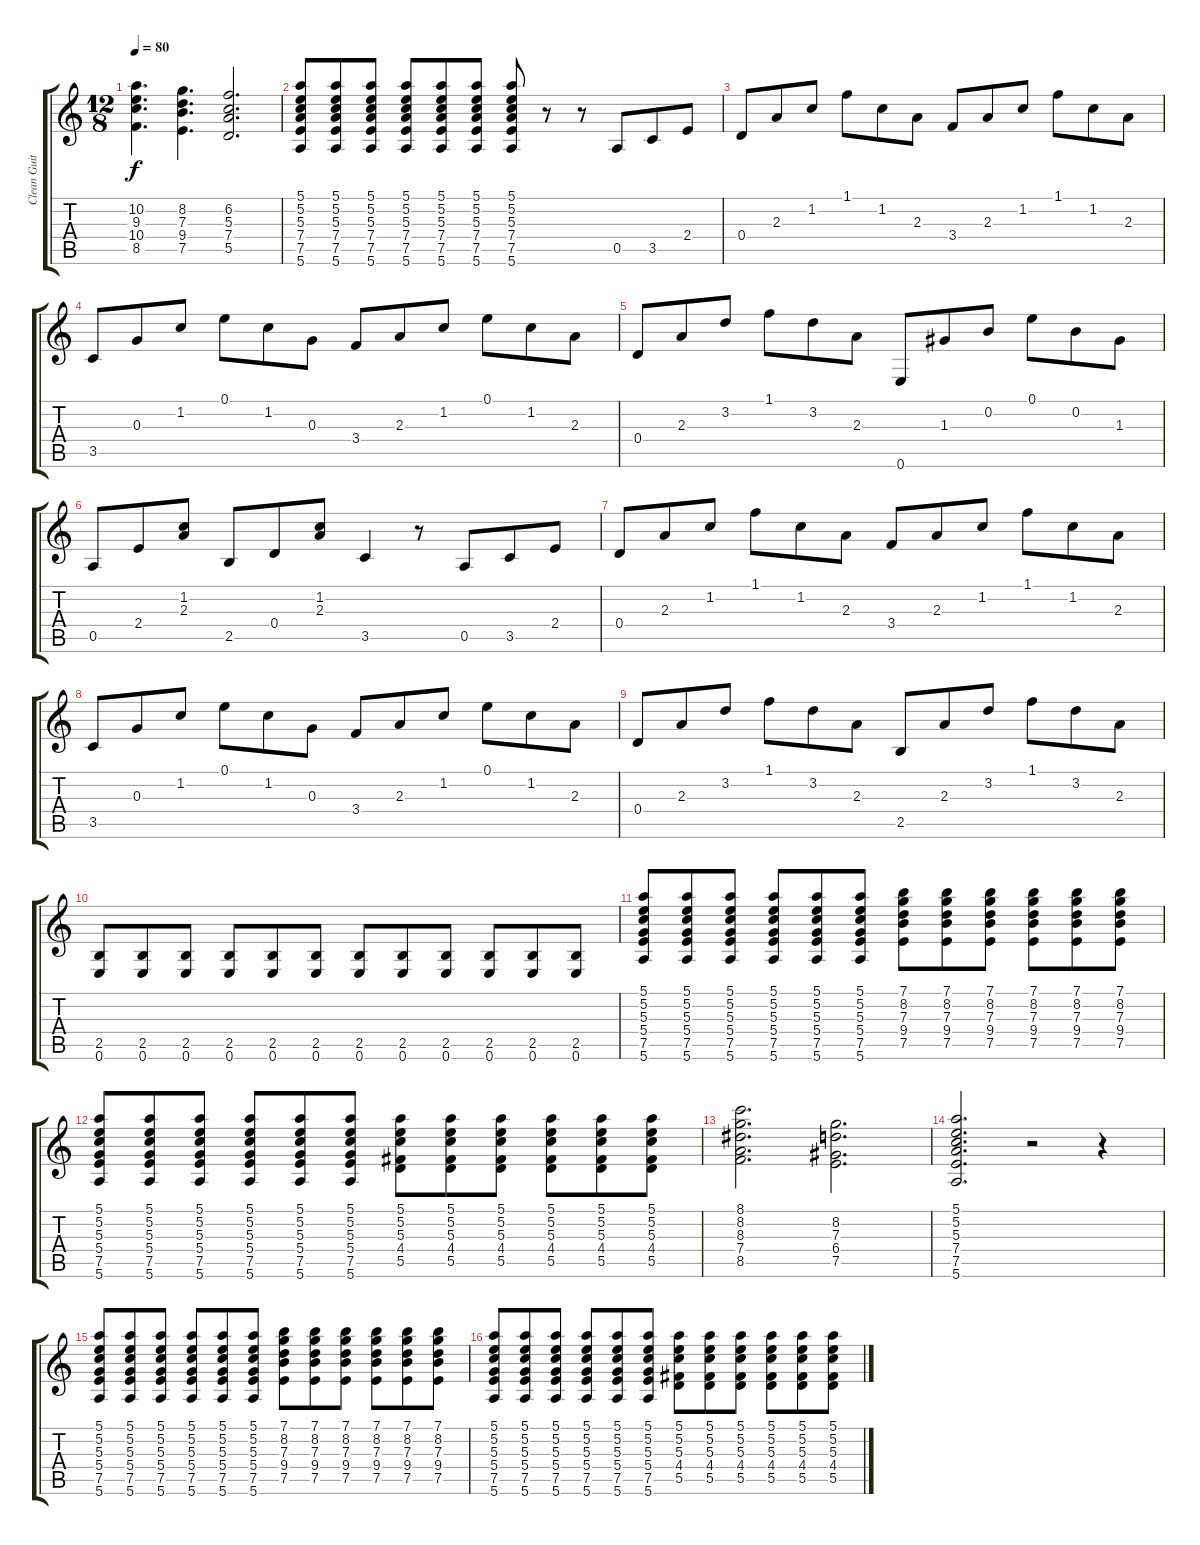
\track ("Clean Guitar" "Clean Guit") {instrument electricguitarclean}
\staff {score tabs}
\tuning (E4 B3 G3 D3 A2 E2) {hide}
\ts (12 8)
\tempo 80
\clef g2
\ks c
(10.2 9.3 10.4 8.5).4{d dy f} (8.2 7.3 9.4 7.5).4{d} (6.2 5.3 7.4 5.5).2{d} |
(5.1 5.2 5.3 7.4 7.5 5.6).8 (5.1 5.2 5.3 7.4 7.5 5.6).8 (5.1 5.2 5.3 7.4 7.5 5.6).8 (5.1 5.2 5.3 7.4 7.5 5.6).8 (5.1 5.2 5.3 7.4 7.5 5.6).8 (5.1 5.2 5.3 7.4 7.5 5.6).8 (5.1 5.2 5.3 7.4 7.5 5.6).8 r.8 r.8 0.5.8 3.5.8 2.4.8 |
0.4.8 2.3.8 1.2.8 1.1.8 1.2.8 2.3.8 3.4.8 2.3.8 1.2.8 1.1.8 1.2.8 2.3.8 |
3.5.8 0.3.8 1.2.8 0.1.8 1.2.8 0.3.8 3.4.8 2.3.8 1.2.8 0.1.8 1.2.8 2.3.8 |
0.4.8 2.3.8 3.2.8 1.1.8 3.2.8 2.3.8 0.6.8 1.3.8 0.2.8 0.1.8 0.2.8 1.3.8 |
0.5.8 2.4.8 (1.2 2.3).8 2.5.8 0.4.8 (1.2 2.3).8 3.5.4 r.8 0.5.8 3.5.8 2.4.8 |
0.4.8 2.3.8 1.2.8 1.1.8 1.2.8 2.3.8 3.4.8 2.3.8 1.2.8 1.1.8 1.2.8 2.3.8 |
3.5.8 0.3.8 1.2.8 0.1.8 1.2.8 0.3.8 3.4.8 2.3.8 1.2.8 0.1.8 1.2.8 2.3.8 |
0.4.8 2.3.8 3.2.8 1.1.8 3.2.8 2.3.8 2.5.8 2.3.8 3.2.8 1.1.8 3.2.8 2.3.8 |
(2.5 0.6).8 (2.5 0.6).8 (2.5 0.6).8 (2.5 0.6).8 (2.5 0.6).8 (2.5 0.6).8 (2.5 0.6).8 (2.5 0.6).8 (2.5 0.6).8 (2.5 0.6).8 (2.5 0.6).8 (2.5 0.6).8 |
(5.1 5.2 5.3 5.4 7.5 5.6).8 (5.1 5.2 5.3 5.4 7.5 5.6).8 (5.1 5.2 5.3 5.4 7.5 5.6).8 (5.1 5.2 5.3 5.4 7.5 5.6).8 (5.1 5.2 5.3 5.4 7.5 5.6).8 (5.1 5.2 5.3 5.4 7.5 5.6).8 (7.1 8.2 7.3 9.4 7.5).8 (7.1 8.2 7.3 9.4 7.5).8 (7.1 8.2 7.3 9.4 7.5).8 (7.1 8.2 7.3 9.4 7.5).8 (7.1 8.2 7.3 9.4 7.5).8 (7.1 8.2 7.3 9.4 7.5).8 |
(5.1 5.2 5.3 5.4 7.5 5.6).8 (5.1 5.2 5.3 5.4 7.5 5.6).8 (5.1 5.2 5.3 5.4 7.5 5.6).8 (5.1 5.2 5.3 5.4 7.5 5.6).8 (5.1 5.2 5.3 5.4 7.5 5.6).8 (5.1 5.2 5.3 5.4 7.5 5.6).8 (5.1 5.2 5.3 4.4 5.5).8 (5.1 5.2 5.3 4.4 5.5).8 (5.1 5.2 5.3 4.4 5.5).8 (5.1 5.2 5.3 4.4 5.5).8 (5.1 5.2 5.3 4.4 5.5).8 (5.1 5.2 5.3 4.4 5.5).8 |
(8.1 8.2 8.3 7.4 8.5).2{d} (8.2 7.3 6.4 7.5).2{d} |
(5.1 5.2 5.3 7.4 7.5 5.6).2{d} r.2 r.4 |
(5.1 5.2 5.3 5.4 7.5 5.6).8 (5.1 5.2 5.3 5.4 7.5 5.6).8 (5.1 5.2 5.3 5.4 7.5 5.6).8 (5.1 5.2 5.3 5.4 7.5 5.6).8 (5.1 5.2 5.3 5.4 7.5 5.6).8 (5.1 5.2 5.3 5.4 7.5 5.6).8 (7.1 8.2 7.3 9.4 7.5).8 (7.1 8.2 7.3 9.4 7.5).8 (7.1 8.2 7.3 9.4 7.5).8 (7.1 8.2 7.3 9.4 7.5).8 (7.1 8.2 7.3 9.4 7.5).8 (7.1 8.2 7.3 9.4 7.5).8 |
(5.1 5.2 5.3 5.4 7.5 5.6).8 (5.1 5.2 5.3 5.4 7.5 5.6).8 (5.1 5.2 5.3 5.4 7.5 5.6).8 (5.1 5.2 5.3 5.4 7.5 5.6).8 (5.1 5.2 5.3 5.4 7.5 5.6).8 (5.1 5.2 5.3 5.4 7.5 5.6).8 (5.1 5.2 5.3 4.4 5.5).8 (5.1 5.2 5.3 4.4 5.5).8 (5.1 5.2 5.3 4.4 5.5).8 (5.1 5.2 5.3 4.4 5.5).8 (5.1 5.2 5.3 4.4 5.5).8 (5.1 5.2 5.3 4.4 5.5).8
